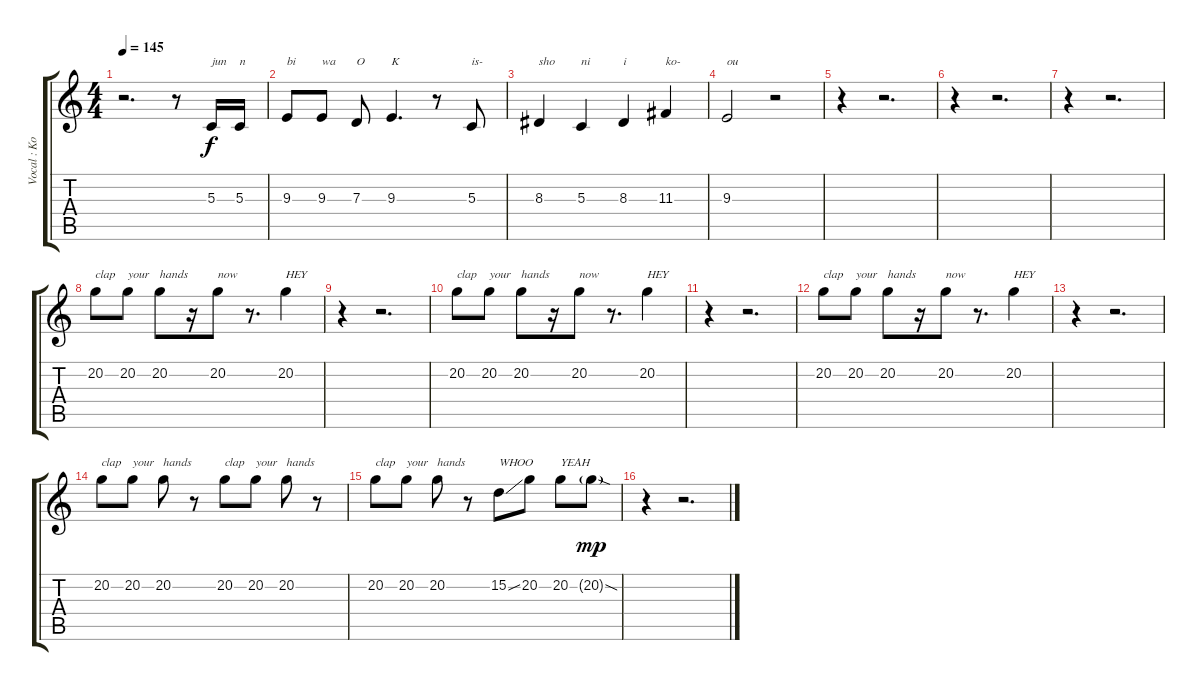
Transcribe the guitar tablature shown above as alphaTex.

\track ("Vocal : Kotobuki Tsumugi" "Vocal : Ko") {instrument ocarina}
\staff {score tabs}
\tuning (E4 B3 G3 D3 A2 E2) {hide}
\ts (4 4)
\tempo 145
\clef g2
\ks c
r.2{d dy f} r.8 5.3.16{txt "jun"} 5.3.16{txt "n"} |
9.3.8{txt "bi"} 9.3.8{txt "wa"} 7.3.8{txt "O"} 9.3.4{d txt "K"} r.8 5.3.8{txt "is-"} |
8.3.4{txt "sho"} 5.3.4{txt "ni"} 8.3.4{txt "i"} 11.3.4{txt "ko-"} |
9.3.2{txt "ou"} r.2 |
r.4 r.2{d} |
r.4 r.2{d} |
r.4 r.2{d} |
20.2.8{txt "clap"} 20.2.8{txt "your"} 20.2.8{txt "hands"} r.16 20.2.8{txt "now"} r.8{d} 20.2.4{txt "HEY"} |
r.4 r.2{d} |
20.2.8{txt "clap"} 20.2.8{txt "your"} 20.2.8{txt "hands"} r.16 20.2.8{txt "now"} r.8{d} 20.2.4{txt "HEY"} |
r.4 r.2{d} |
20.2.8{txt "clap"} 20.2.8{txt "your"} 20.2.8{txt "hands"} r.16 20.2.8{txt "now"} r.8{d} 20.2.4{txt "HEY"} |
r.4 r.2{d} |
20.2.8{txt "clap"} 20.2.8{txt "your"} 20.2.8{txt "hands"} r.8 20.2.8{txt "clap"} 20.2.8{txt "your"} 20.2.8{txt "hands"} r.8 |
20.2.8{txt "clap"} 20.2.8{txt "your"} 20.2.8{txt "hands"} r.8 15.2{ss}.8{txt "WHOO"} 20.2.8 20.2.8{txt "YEAH"} 20.2{sod g}.8{dy mp} |
r.4 r.2{d}
